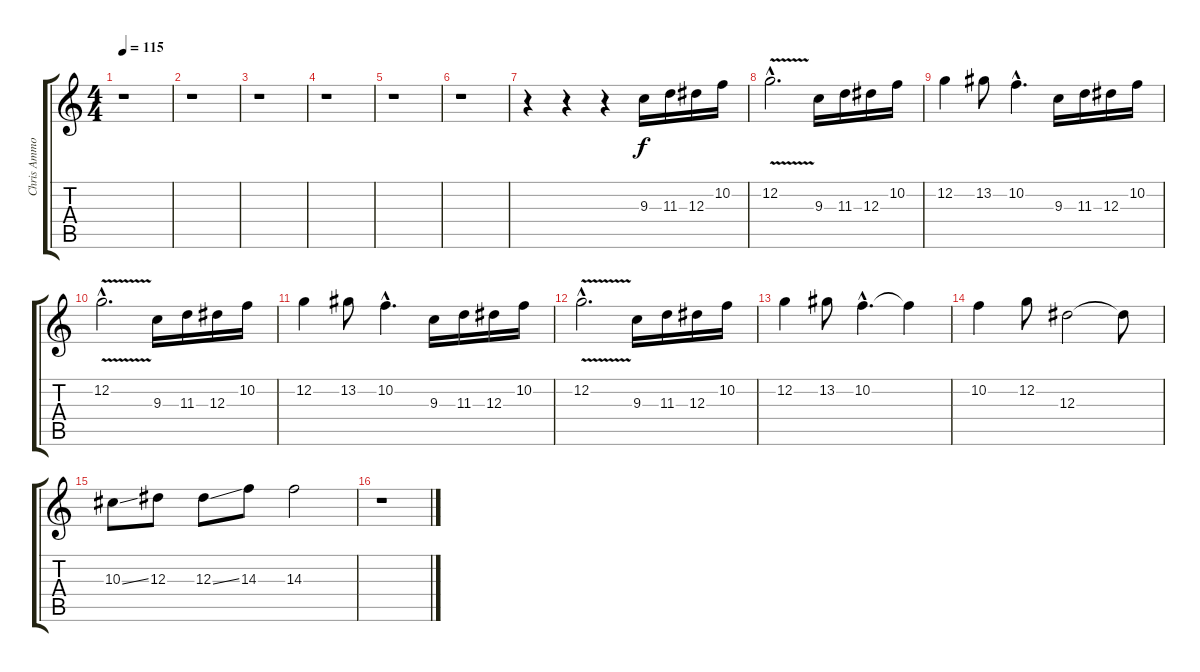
\track ("Chris Ammot (lead)" "Chris Ammo") {instrument overdrivenguitar}
\staff {score tabs}
\tuning (C4 G3 Eb3 Bb2 F2 C2) {hide}
\ts (4 4)
\tempo 115
\clef g2
\ks c
r.1{dy f} |
r.1 |
r.1 |
r.1 |
r.1 |
r.1 |
r.4 r.4 r.4 9.3.16 11.3.16 12.3.16 10.2.16 |
12.2{v hac}.2{d} 9.3.16 11.3.16 12.3.16 10.2.16 |
12.2.4 13.2.8 10.2{hac}.4{d} 9.3.16 11.3.16 12.3.16 10.2.16 |
12.2{v hac}.2{d} 9.3.16 11.3.16 12.3.16 10.2.16 |
12.2.4 13.2.8 10.2{hac}.4{d} 9.3.16 11.3.16 12.3.16 10.2.16 |
12.2{v hac}.2{d} 9.3.16 11.3.16 12.3.16 10.2.16 |
12.2.4 13.2.8 10.2{hac}.4{d} 10.2{t}.4 |
10.2.4 12.2.8 12.3.2 12.3{t}.8 |
10.3{ss}.8 12.3.8 12.3{ss}.8 14.3.8 14.3.2 |
r.1
